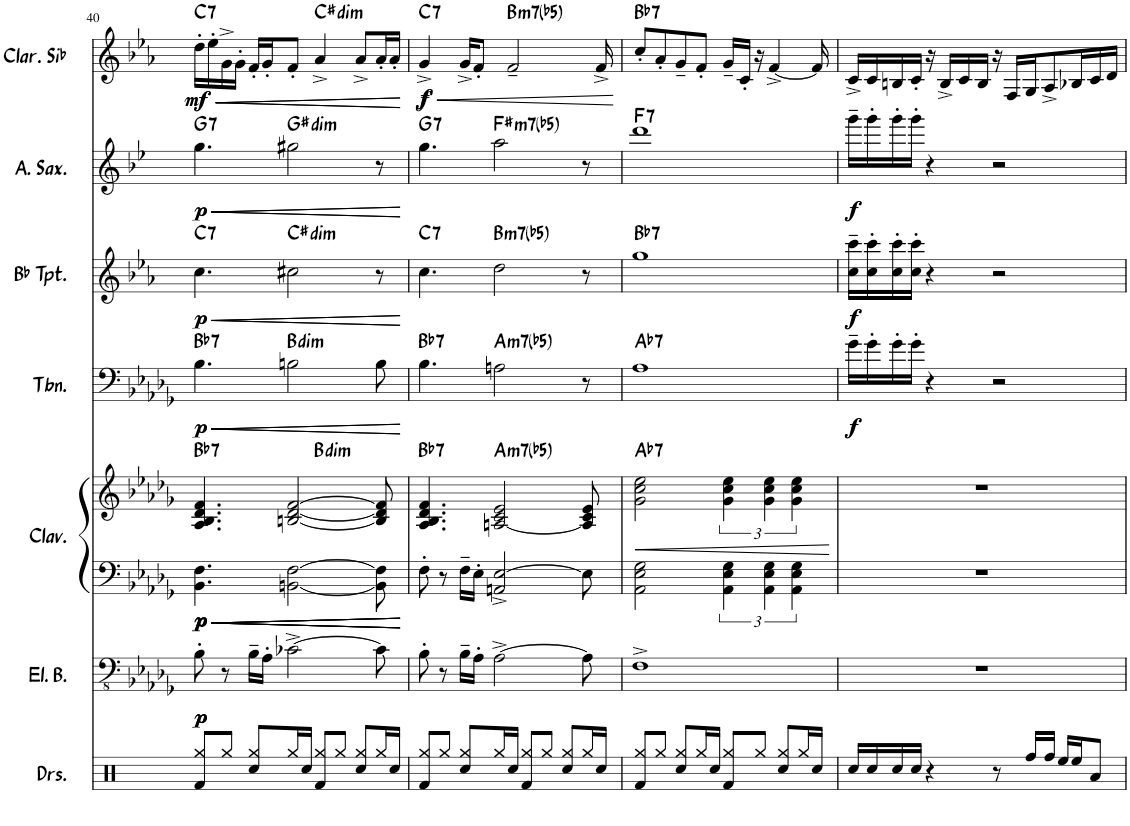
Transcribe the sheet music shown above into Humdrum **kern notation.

**kern	**dynam	**kern	**kern	**dynam	**harte	**kern	**dynam	**harte	**kern	**dynam	**harte	**kern	**dynam	**harte	**kern	**dynam	**harte
*part6	*part6	*part5	*part5	*part5	*part5	*part4	*part4	*part4	*part3	*part3	*part3	*part2	*part2	*part2	*part1	*part1	*part1
*staff7	*staff7	*staff6	*staff5	*staff5/6	*	*staff4	*staff4	*	*staff3	*staff3	*	*staff2	*staff2	*	*staff1	*staff1	*
*I"Electric Bass	*	*I"Clavinet	*	*	*	*I"Trombone	*	*	*I"Bb Trumpet	*	*	*I"Alto Saxophone	*	*	*I"Clarinette en Sib	*	*
*I'El. B.	*	*I'Clav.	*	*	*	*I'Tbn.	*	*	*I'Bb Tpt.	*	*	*I'A. Sax.	*	*	*I'Clar. Sib	*	*
!!LO:PB:g=z
*clefFv4	*	*clefF4	*clefG2	*	*	*clefF4	*	*	*clefG2	*	*	*clefG2	*	*	*clefG2	*	*
*	*	*	*	*	*	*	*	*	*Trd1c2	*	*	*Trd5c9	*	*	*Trd1c2	*	*
*k[b-e-a-d-g-]	*	*k[b-e-a-d-g-]	*k[b-e-a-d-g-]	*	*	*k[b-e-a-d-g-]	*	*	*k[b-e-a-]	*	*	*k[b-e-]	*	*	*k[b-e-a-]	*	*
*M4/4	*	*M4/4	*M4/4	*	*	*M4/4	*	*	*M4/4	*	*	*M4/4	*	*	*M4/4	*	*
*met(c)	*	*met(c)	*met(c)	*	*	*met(c)	*	*	*met(c)	*	*	*met(c)	*	*	*met(c)	*	*
=40	=40	=40	=40	=40	=40	=40	=40	=40	=40	=40	=40	=40	=40	=40	=40	=40	=40
!	!LO:DY:b	!	!	!	!	!	!LO:HP:b	!	!	!LO:HP:b	!	!	!LO:HP:b	!	!	!LO:HP:b	!
!	!LO:DY:n=1:b	!	!	!	!	!	!	!	!	!	!	!	!	!	!	!	!
!	!LO:DY:n=2:b	!	!	!LO:DY:b=2	!	!	!	!	!	!	!	!	!	!	!	!	!
!	!	!	!	!LO:DY:n=1:b=2	!	!	!	!	!	!	!	!	!	!	!	!	!
!	!	!	!	!LO:DY:n=2:b=2	!	!	!	!	!	!	!	!	!	!	!	!	!
!	!	!	!	!LO:DY:n=3:b=2	!	!	!LO:DY:n=1:b	!	!	!	!	!	!	!	!	!	!
!	!	!	!	!	!	!	!LO:DY:n=2:b	!	!	!LO:DY:n=1:b	!	!	!	!	!	!	!
!	!	!	!	!	!	!	!	!	!	!LO:DY:n=2:b	!	!	!LO:DY:n=1:b	!	!	!	!
!	!	!	!	!	!	!	!	!	!	!	!	!	!LO:DY:n=2:b	!	!	!LO:DY:n=1:b	!
!	!	!	!	!	!LO:H:kt=7	!	!	!LO:H:kt=7	!	!	!LO:H:kt=7	!	!	!LO:H:kt=7	!	!LO:DY:n=2:b	!LO:H:kt=7
*	*	*	*^	*	*	*	*	*	*	*	*	*	*	*	*	*	*
8BB-'\	p p p	4.BB-\ 4.F\	4.A-/ 4.B-/ 4.d-/ 4.f/	2ryy	p p p p	Bb:7	4.B-\	< p p	Bb:7	4.cc\	< p p	C:7	4.gg\	< p p	G:7	16dd'\LL	< mf mf	C:7
!	!	!	!	!	!	!	!	!	!	!	!	!	!	!	!	!	!LO:HP:b	!
.	.	.	.	.	.	.	.	.	.	.	.	.	.	.	.	16ee-'\	<	.
8r	.	.	.	.	.	.	.	.	.	.	.	.	.	.	.	16g^\	.	.
.	.	.	.	.	.	.	.	.	.	.	.	.	.	.	.	16g'\JJ	.	.
16BB-~\LL	.	.	.	.	.	.	.	.	.	.	.	.	.	.	.	16f'/LL	.	.
16AA-'\JJ	.	.	.	.	.	.	.	.	.	.	.	.	.	.	.	16g'/J	.	.
!	!	!	!	!	!	!	!	!LO:HP:b	!LO:H:kt=dim	!	!LO:HP:b	!LO:H:kt=dim	!	!LO:HP:b	!LO:H:kt=dim	!	!	!
[2C-X^\	.	[2BBn\ [2F\	[2Bn/ [2d-/ [2f/	.	.	.	2Bn\	<	B:dim	2cc#X\	<	C#:dim	2gg#X\	<	G#:dim	8f'/J	.	.
!	!	!	!	!	!	!LO:H:kt=dim	!	!	!	!	!	!	!	!	!	!	!	!LO:H:kt=dim
.	.	.	.	2ryy	.	B:dim	.	.	.	.	.	.	.	.	.	4a-^/	.	C#:dim
.	.	.	.	.	.	.	.	.	.	.	.	.	.	.	.	8a-^/L	.	.
!	!	!	!	!	!LO:HP:b=2	!	!	!	!	!	!	!	!	!	!	!	!	!
8C-\]	.	8BB\] 8F\]	8B/] 8d-/] 8f/]	.	<	.	8B\	.	.	8r	.	.	8r	.	.	16a-'/L	.	.
.	.	.	.	.	.	.	.	.	.	.	.	.	.	.	.	16a-'/JJ	.	.
.	.	.	.	.	.	.	.	[ [	.	.	[ [	.	.	[ [	.	.	[ [	.
=41	=41	=41	=41	=41	=41	=41	=41	=41	=41	=41	=41	=41	=41	=41	=41	=41	=41	=41
!	!	!	!	!	!	!	!	!	!	!	!	!	!	!	!	!	!LO:HP:b	!
!	!	!	!	!	!	!	!	!	!	!	!	!	!	!	!	!	!LO:DY:n=1:b	!
!	!	!	!	!	!	!	!	!	!	!	!	!	!	!	!	!	!LO:DY:n=2:b	!
!	!	!	!	!	!	!LO:H:kt=7	!	!	!LO:H:kt=7	!	!	!LO:H:kt=7	!	!	!LO:H:kt=7	!	!LO:DY:n=3:b	!LO:H:kt=7
*	*	*	*v	*v	*	*	*	*	*	*	*	*	*	*	*	*	*	*
8BB-'\	.	8F'\	4.A-/ 4.B-/ 4.d-/ 4.f/	.	Bb:7	4.B-\	.	Bb:7	4.cc\	.	C:7	4.gg\	.	G:7	4g^/	< f f f	C:7
8r	.	8r	.	.	.	.	.	.	.	.	.	.	.	.	.	.	.
16BB-~\LL	.	16F~\LL	.	.	.	.	.	.	.	.	.	.	.	.	16g^/KL	.	.
16AA-'\JJ	.	16E-'\JJ	.	.	.	.	.	.	.	.	.	.	.	.	8f'/J	.	.
!	!	!	!	!	!LO:H:kt=m7(b5)	!	!	!LO:H:kt=m7(b5)	!	!	!LO:H:kt=m7(b5)	!	!	!LO:H:kt=m7(b5)	!	!	!
[2AA-^\	.	2AAn/^ [2E-/^	[2An/ 2c/ 2e-/	[	A:hdim7	2An\	.	A:hdim7	2dd\	.	B:hdim7	2aa\	.	F#:hdim7	.	.	.
!	!	!	!	!	!	!	!	!	!	!	!	!	!	!	!	!	!LO:H:kt=m7(b5)
.	.	.	.	.	.	.	.	.	.	.	.	.	.	.	2f~/	.	B:hdim7
8AA-\]	.	8E-\]	8A/] 8c/ 8e-/	.	.	8r	.	.	8r	.	.	8r	.	.	.	.	.
.	.	.	.	.	.	.	.	.	.	.	.	.	.	.	16f^/	.	.
.	.	.	.	.	.	.	.	.	.	.	.	.	.	.	.	[	.
=42	=42	=42	=42	=42	=42	=42	=42	=42	=42	=42	=42	=42	=42	=42	=42	=42	=42
!	!	!	!	!LO:HP:b	!LO:H:kt=7	!	!	!LO:H:kt=7	!	!	!LO:H:kt=7	!	!	!LO:H:kt=7	!	!	!LO:H:kt=7
1FF^	.	2AA-\ 2E-\ 2G-\	2g-\ 2cc\ 2ee-\	<	Ab:7	1A-	.	Ab:7	1gg	.	Bb:7	1ddd	.	F:7	8cc'/L	.	Bb:7
.	.	.	.	.	.	.	.	.	.	.	.	.	.	.	8a-'/	.	.
.	.	.	.	.	.	.	.	.	.	.	.	.	.	.	8g~/	.	.
.	.	.	.	.	.	.	.	.	.	.	.	.	.	.	8f'/J	.	.
.	.	6AA-\ 6E-\ 6G-\	6g-\ 6cc\ 6ee-\	.	.	.	.	.	.	.	.	.	.	.	16g~/LL	.	.
.	.	.	.	.	.	.	.	.	.	.	.	.	.	.	16c'/JJ	.	.
.	.	.	.	.	.	.	.	.	.	.	.	.	.	.	16r	.	.
.	.	6AA-\ 6E-\ 6G-\	6g-\ 6cc\ 6ee-\	.	.	.	.	.	.	.	.	.	.	.	.	.	.
.	.	.	.	.	.	.	.	.	.	.	.	.	.	.	[4f^/	.	.
.	.	6AA-\ 6E-\ 6G-\	6g-\ 6cc\ 6ee-\	.	.	.	.	.	.	.	.	.	.	.	.	.	.
.	.	.	.	.	.	.	.	.	.	.	.	.	.	.	16f/]	.	.
.	.	.	.	[	.	.	.	.	.	.	.	.	.	.	.	.	.
=43	=43	=43	=43	=43	=43	=43	=43	=43	=43	=43	=43	=43	=43	=43	=43	=43	=43
!	!	!	!	!	!	!	!LO:DY:b	!	!	!	!	!	!	!	!	!	!
!	!	!	!	!	!	!	!LO:DY:n=1:b	!	!	!LO:DY:b	!	!	!	!	!	!	!
!	!	!	!	!	!	!	!	!	!	!LO:DY:n=1:b	!	!	!LO:DY:b	!	!	!	!
!	!	!	!	!	!	!	!	!	!	!	!	!	!LO:DY:n=1:b	!	!	!	!
1r	.	1r	1r	.	.	16g-~\LL	f f	.	16cc\~ 16ccc\~LL	f f	.	16ggg~\LL	f f	.	16c^/LL	.	.
.	.	.	.	.	.	16g-'\	.	.	16cc\' 16ccc\'	.	.	16ggg'\	.	.	16c/	.	.
.	.	.	.	.	.	16g-'\	.	.	16cc\' 16ccc\'	.	.	16ggg'\	.	.	16Bn/	.	.
.	.	.	.	.	.	16g-'\JJ	.	.	16cc\' 16ccc\'JJ	.	.	16ggg'\JJ	.	.	16c'/JJ	.	.
.	.	.	.	.	.	4r	.	.	4r	.	.	4r	.	.	16r	.	.
.	.	.	.	.	.	.	.	.	.	.	.	.	.	.	16B^/LL	.	.
.	.	.	.	.	.	.	.	.	.	.	.	.	.	.	16c/	.	.
.	.	.	.	.	.	.	.	.	.	.	.	.	.	.	16B/JJ	.	.
.	.	.	.	.	.	2r	.	.	2r	.	.	2r	.	.	16r	.	.
.	.	.	.	.	.	.	.	.	.	.	.	.	.	.	16F/LL	.	.
.	.	.	.	.	.	.	.	.	.	.	.	.	.	.	16G/J	.	.
.	.	.	.	.	.	.	.	.	.	.	.	.	.	.	8A-^/	.	.
.	.	.	.	.	.	.	.	.	.	.	.	.	.	.	16B-X/L	.	.
.	.	.	.	.	.	.	.	.	.	.	.	.	.	.	16c/	.	.
.	.	.	.	.	.	.	.	.	.	.	.	.	.	.	16d/JJ	.	.
=	=	=	=	=	=	=	=	=	=	=	=	=	=	=	=	=	=
*-	*-	*-	*-	*-	*-	*-	*-	*-	*-	*-	*-	*-	*-	*-	*-	*-	*-
